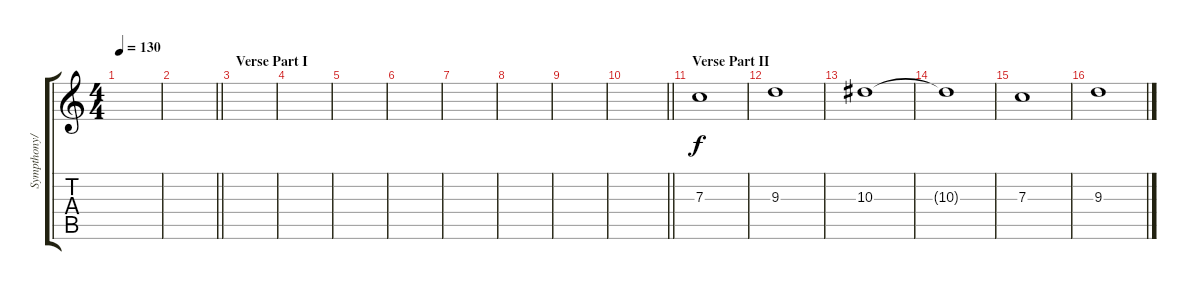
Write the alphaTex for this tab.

\track ("Sympthony/Additional Guitar" "Sympthony/") {instrument overdrivenguitar}
\staff {score tabs}
\tuning (D4 A3 F3 C3 G2 C2) {hide}
\ts (4 4)
\tempo 130
\clef g2
\ks c
|
\barLineRight lightlight
|
\section ("" "Verse Part I")
|
|
|
|
|
|
|
\barLineRight lightlight
|
\section ("" "Verse Part II")
7.3.1{volume 10 instrument synthstrings1} |
9.3.1 |
10.3.1 |
10.3{t}.1 |
7.3.1 |
9.3.1
